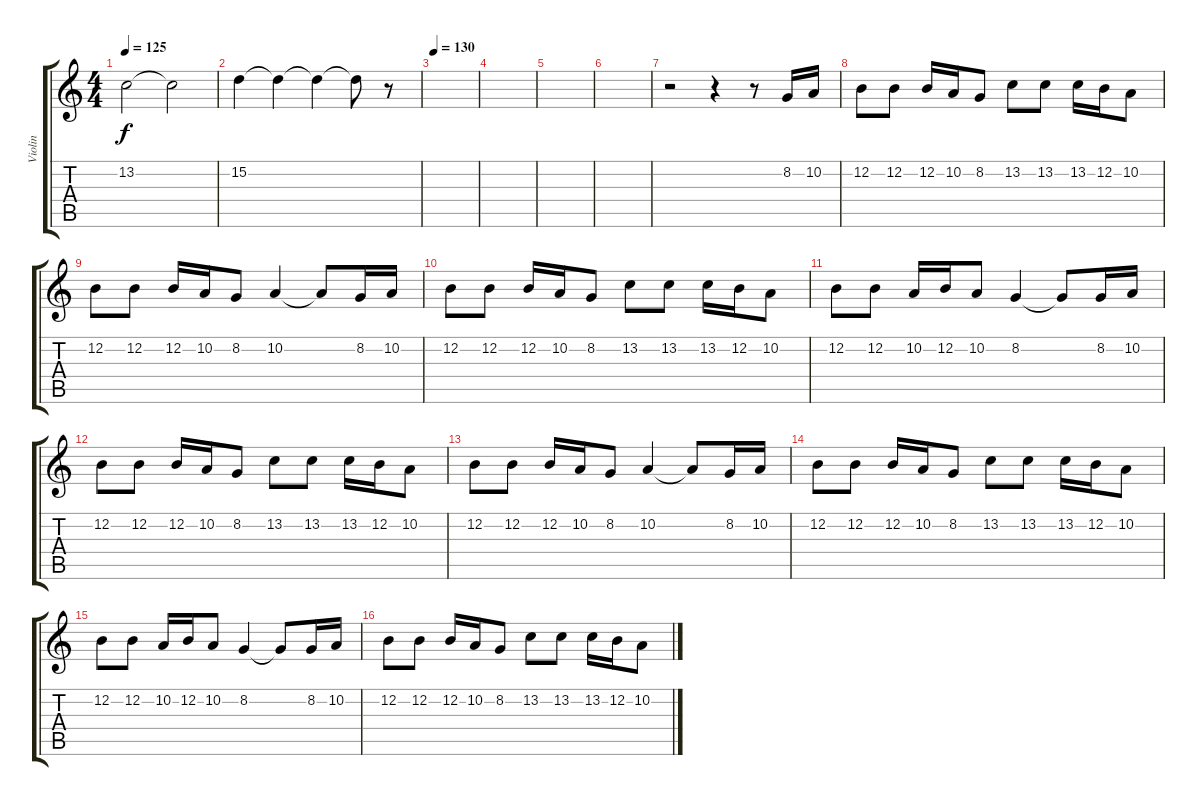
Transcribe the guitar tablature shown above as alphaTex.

\track ("Violin" "Violin") {instrument violin}
\staff {score tabs}
\tuning (E4 B3 G3 D3 A2 E2) {hide}
\ts (4 4)
\tempo 125
\clef g2
\ks c
13.2.2{dy f} 13.2{t}.2 |
15.2.4 15.2{t}.4 15.2{t}.4 15.2{t}.8 r.8 |
\tempo 125
\tempo 130
|
|
|
|
r.2 r.4 r.8 8.2.16 10.2.16 |
12.2.8 12.2.8 12.2.16 10.2.16 8.2.8 13.2.8 13.2.8 13.2.16 12.2.16 10.2.8 |
12.2.8 12.2.8 12.2.16 10.2.16 8.2.8 10.2.4 10.2{t}.8 8.2.16 10.2.16 |
12.2.8 12.2.8 12.2.16 10.2.16 8.2.8 13.2.8 13.2.8 13.2.16 12.2.16 10.2.8 |
12.2.8 12.2.8 10.2.16 12.2.16 10.2.8 8.2.4 8.2{t}.8 8.2.16 10.2.16 |
12.2.8 12.2.8 12.2.16 10.2.16 8.2.8 13.2.8 13.2.8 13.2.16 12.2.16 10.2.8 |
12.2.8 12.2.8 12.2.16 10.2.16 8.2.8 10.2.4 10.2{t}.8 8.2.16 10.2.16 |
12.2.8 12.2.8 12.2.16 10.2.16 8.2.8 13.2.8 13.2.8 13.2.16 12.2.16 10.2.8 |
12.2.8 12.2.8 10.2.16 12.2.16 10.2.8 8.2.4 8.2{t}.8 8.2.16 10.2.16 |
12.2.8 12.2.8 12.2.16 10.2.16 8.2.8 13.2.8 13.2.8 13.2.16 12.2.16 10.2.8
